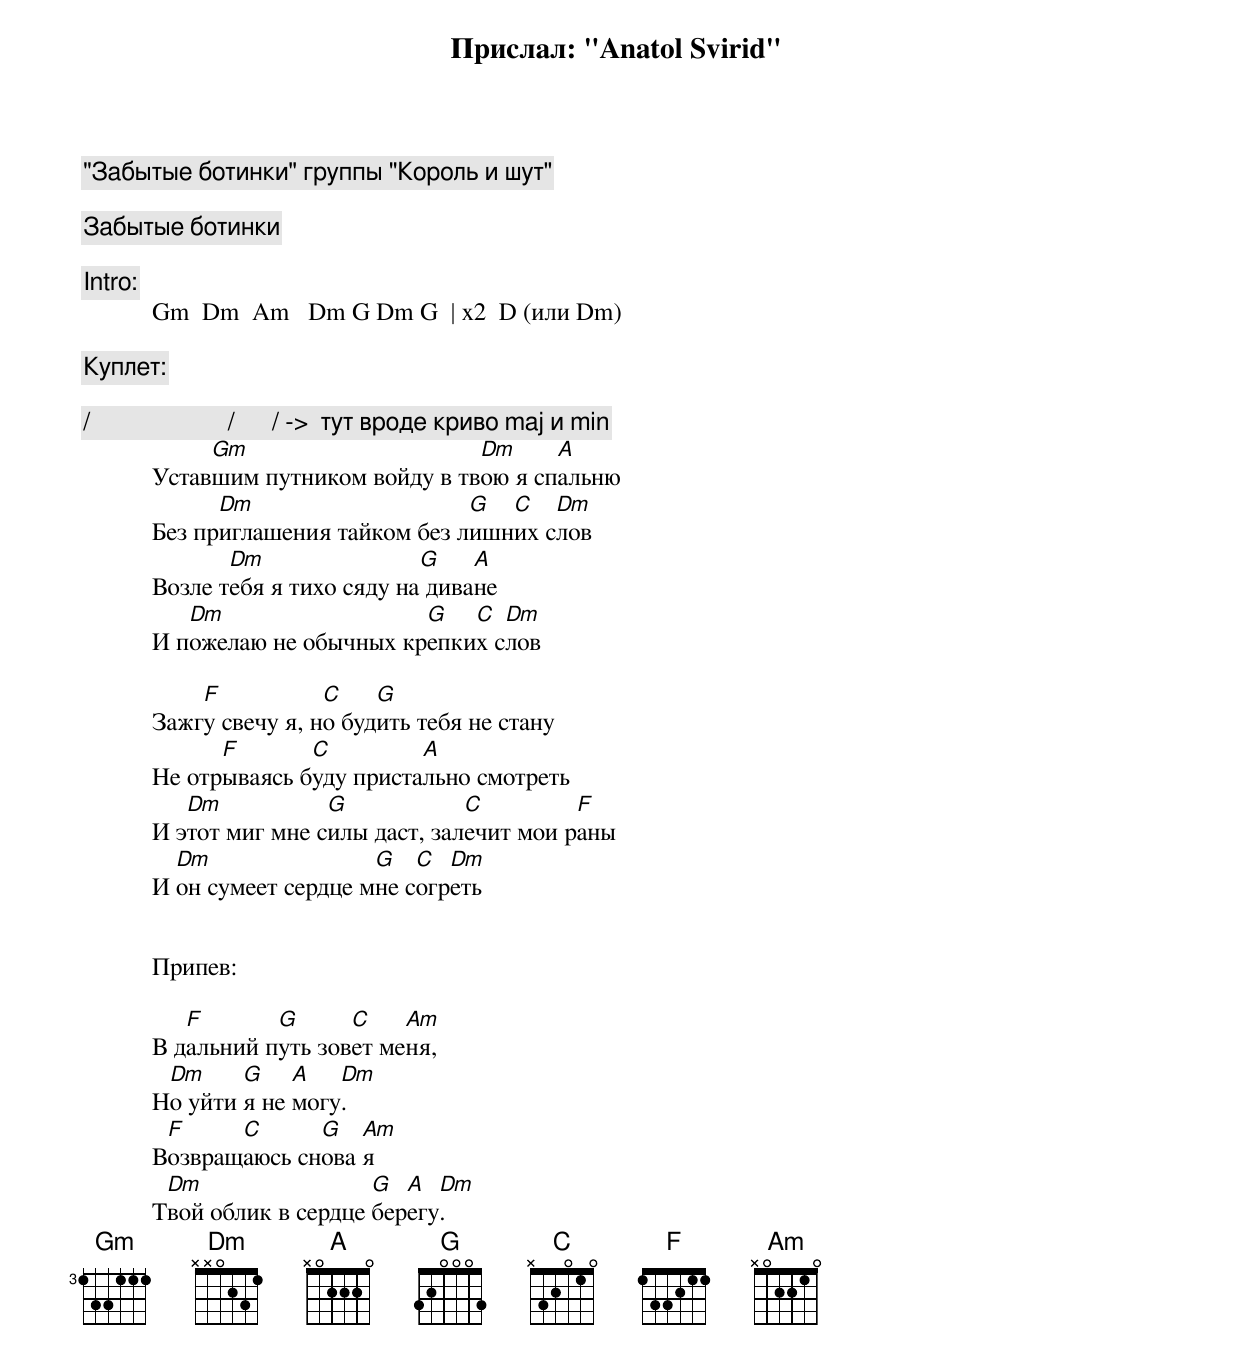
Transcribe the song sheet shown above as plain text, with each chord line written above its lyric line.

Прислал: "Anatol Svirid" <svirid@kpvti.kiev.ua>

"Забытые ботинки" группы "Король и шут"

           Забытые ботинки

           Intro:
           Gm  Dm  Am   Dm G Dm G  | x2  D (или Dm)

           Куплет:

                /                      /      / ->  тут вроде криво maj и min
                Gm                     Dm     A
           Уставшим путником войду в твою я спальню
                 Dm                    G  C   Dm
           Без приглашения тайком без лишних слов
                  Dm                G    A
           Возле тебя я тихо сяду на диване
              Dm                  G   C  Dm
           И пожелаю не обычных крепких слов

               F           C    G
           Зажгу свечу я, но будить тебя не стану
                 F       C         A
           Hе отрываясь буду пристально смотреть
              Dm           G            C         F
           И этот миг мне силы даст, залечит мои раны
             Dm                G   C  Dm
           И он сумеет сердце мне согреть


           Припев:

              F       G      C    Am
           В дальний путь зовет меня,
            Dm     G    A   Dm
           Hо уйти я не могу.
            F     C      G   Am
           Возвращаюсь снова я
            Dm                 G  A  Dm
           Твой облик в сердце берегу.
